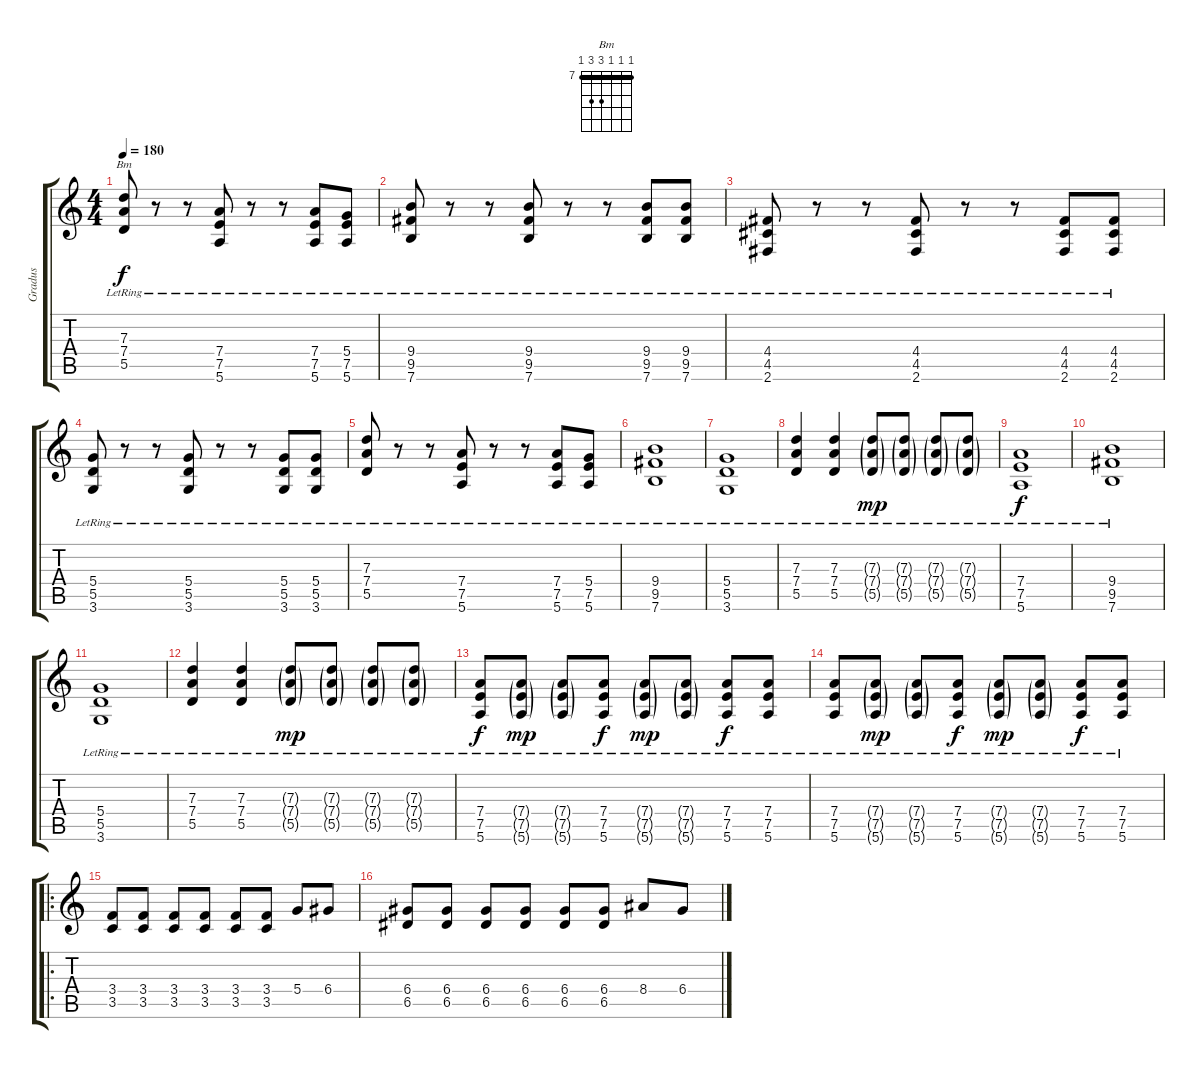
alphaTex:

\track ("Gradus" "Gradus") {instrument distortionguitar}
\staff {score tabs}
\tuning (E4 B3 G3 D3 A2 E2) {hide}
\chord ("Bm" 7 7 7 9 9 7) {firstfret 7 barre 7}
\ts (4 4)
\tempo 180
\clef g2
\ks c
(7.3 7.4{lr} 5.5{lr}).8{ch "Bm" dy f} r.8 r.8 (7.4{lr} 7.5{lr} 5.6).8 r.8 r.8 (7.4{lr} 7.5{lr} 5.6).8 (5.4{lr} 7.5{lr} 5.6).8 |
(9.4{lr} 9.5{lr} 7.6{lr}).8 r.8 r.8 (9.4{lr} 9.5{lr} 7.6{lr}).8 r.8 r.8 (9.4{lr} 9.5{lr} 7.6{lr}).8 (9.4{lr} 9.5{lr} 7.6{lr}).8 |
(4.4{lr} 4.5{lr} 2.6{lr}).8 r.8 r.8 (4.4{lr} 4.5{lr} 2.6{lr}).8 r.8 r.8 (4.4{lr} 4.5{lr} 2.6{lr}).8 (4.4{lr} 4.5{lr} 2.6{lr}).8 |
(5.4{lr} 5.5{lr} 3.6{lr}).8 r.8 r.8 (5.4{lr} 5.5{lr} 3.6{lr}).8 r.8 r.8 (5.4{lr} 5.5{lr} 3.6{lr}).8 (5.4{lr} 5.5{lr} 3.6{lr}).8 |
(7.3 7.4{lr} 5.5{lr}).8 r.8 r.8 (7.4{lr} 7.5{lr} 5.6).8 r.8 r.8 (7.4{lr} 7.5{lr} 5.6).8 (5.4{lr} 7.5{lr} 5.6).8 |
(9.4{lr} 9.5{lr} 7.6{lr}).1 |
(5.4{lr} 5.5{lr} 3.6{lr}).1 |
(7.3 7.4{lr} 5.5{lr}).4 (7.3 7.4{lr} 5.5{lr}).4 (7.3{g} 7.4{g lr} 5.5{g lr}).8{dy mp} (7.3{g} 7.4{g lr} 5.5{g lr}).8 (7.3{g} 7.4{g lr} 5.5{g lr}).8 (7.3{g} 7.4{g lr} 5.5{g lr}).8 |
(7.4{lr} 7.5{lr} 5.6).1{dy f} |
(9.4{lr} 9.5{lr} 7.6{lr}).1 |
(5.4{lr} 5.5{lr} 3.6{lr}).1 |
(7.3 7.4{lr} 5.5{lr}).4 (7.3 7.4{lr} 5.5{lr}).4 (7.3{g} 7.4{g lr} 5.5{g lr}).8{dy mp} (7.3{g} 7.4{g lr} 5.5{g lr}).8 (7.3{g} 7.4{g lr} 5.5{g lr}).8 (7.3{g} 7.4{g lr} 5.5{g lr}).8 |
(7.4{lr} 7.5{lr} 5.6).8{dy f} (7.4{g lr} 7.5{g lr} 5.6{g}).8{dy mp} (7.4{g lr} 7.5{g lr} 5.6{g}).8 (7.4{lr} 7.5{lr} 5.6).8{dy f} (7.4{g lr} 7.5{g lr} 5.6{g}).8{dy mp} (7.4{g lr} 7.5{g lr} 5.6{g}).8 (7.4{lr} 7.5{lr} 5.6).8{dy f} (7.4{lr} 7.5{lr} 5.6).8 |
(7.4{lr} 7.5{lr} 5.6).8 (7.4{g lr} 7.5{g lr} 5.6{g}).8{dy mp} (7.4{g lr} 7.5{g lr} 5.6{g}).8 (7.4{lr} 7.5{lr} 5.6).8{dy f} (7.4{g lr} 7.5{g lr} 5.6{g}).8{dy mp} (7.4{g lr} 7.5{g lr} 5.6{g}).8 (7.4{lr} 7.5{lr} 5.6).8{dy f} (7.4{lr} 7.5{lr} 5.6).8 |
\ro
(3.4 3.5).8 (3.4 3.5).8 (3.4 3.5).8 (3.4 3.5).8 (3.4 3.5).8 (3.4 3.5).8 5.4.8 6.4.8 |
(6.4 6.5).8 (6.4 6.5).8 (6.4 6.5).8 (6.4 6.5).8 (6.4 6.5).8 (6.4 6.5).8 8.4.8 6.4.8
